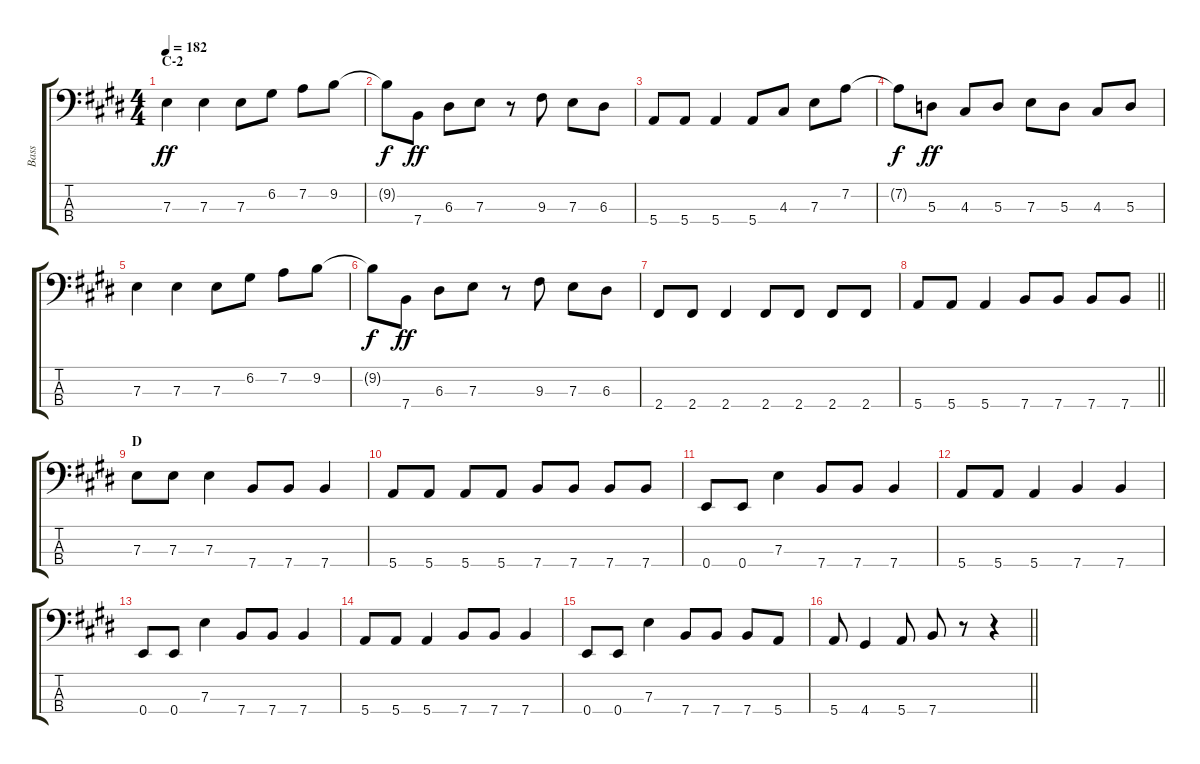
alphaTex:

\track ("Bass" "Bass") {instrument electricbassfinger}
\staff {score tabs}
\tuning (G2 D2 A1 E1) {hide}
\ts (4 4)
\section ("" "C-2")
\tempo 182
\clef f4
\ks e
7.3.4{dy ff} 7.3.4 7.3.8 6.2.8 7.2.8 9.2.8 |
9.2{t}.8{dy f} 7.4.8{dy ff} 6.3.8 7.3.8 r.8 9.3.8 7.3.8 6.3.8 |
5.4.8 5.4.8 5.4.4 5.4.8 4.3.8 7.3.8 7.2.8 |
7.2{t}.8{dy f} 5.3.8{dy ff} 4.3.8 5.3.8 7.3.8 5.3.8 4.3.8 5.3.8 |
7.3.4 7.3.4 7.3.8 6.2.8 7.2.8 9.2.8 |
9.2{t}.8{dy f} 7.4.8{dy ff} 6.3.8 7.3.8 r.8 9.3.8 7.3.8 6.3.8 |
2.4.8 2.4.8 2.4.4 2.4.8 2.4.8 2.4.8 2.4.8 |
\barLineRight lightlight
5.4.8 5.4.8 5.4.4 7.4.8 7.4.8 7.4.8 7.4.8 |
\section ("" "D")
7.3.8 7.3.8 7.3.4 7.4.8 7.4.8 7.4.4 |
5.4.8 5.4.8 5.4.8 5.4.8 7.4.8 7.4.8 7.4.8 7.4.8 |
0.4.8 0.4.8 7.3.4 7.4.8 7.4.8 7.4.4 |
5.4.8 5.4.8 5.4.4 7.4.4 7.4.4 |
0.4.8 0.4.8 7.3.4 7.4.8 7.4.8 7.4.4 |
5.4.8 5.4.8 5.4.4 7.4.8 7.4.8 7.4.4 |
0.4.8 0.4.8 7.3.4 7.4.8 7.4.8 7.4.8 5.4.8 |
\barLineRight lightlight
5.4.8 4.4.4 5.4.8 7.4.8 r.8 r.4
